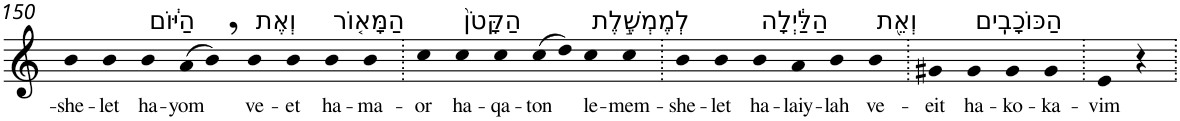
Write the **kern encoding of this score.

**kern	**text
*part1	*part1
*staff1	*staff1
*I"Piano	*
*I'Pno	*
!!LO:PB:g=z
*clefG2	*
*k[]	*
=150	=150
!	!LO:LY:b
4b	-she-
!	!LO:LY:b
4b	-let
!LO:TX:a:t=הַיּ֔וֹם	!
!	!LO:LY:b
4b	ha-
!	!LO:LY:b
(>8a	-yom
8b,)	.
!LO:TX:a:t=וְאֶת	!
!	!LO:LY:b
4b	ve-
!	!LO:LY:b
4b	-et
!LO:TX:a:t=הַמָּא֤וֹר	!
!	!LO:LY:b
4b	ha-
!	!LO:LY:b
4b	-ma-
=151.	=151.
!	!LO:LY:b
4cc	-or
!LO:TX:a:t=הַקָּטֹן֙	!
!	!LO:LY:b
4cc	ha-
!	!LO:LY:b
4cc	-qa-
!	!LO:LY:b
(>8cc	-ton
8dd)	.
!LO:TX:a:t=לְמֶמְשֶׁ֣לֶת	!
!	!LO:LY:b
4cc	le-
!	!LO:LY:b
4cc	-mem-
=152.	=152.
!	!LO:LY:b
4b	-she-
!	!LO:LY:b
4b	-let
!LO:TX:a:t=הַלַּ֔יְלָה	!
!	!LO:LY:b
4b	ha-
!	!LO:LY:b
4a	-laiy-
!	!LO:LY:b
4b	-lah
!LO:TX:a:t=וְאֵ֖ת	!
!	!LO:LY:b
4b	ve-
=153.	=153.
!	!LO:LY:b
4g#X	-eit
!LO:TX:a:t=הַכּוֹכָבִֽים	!
!	!LO:LY:b
4g#	ha-
!	!LO:LY:b
4g#	-ko-
!	!LO:LY:b
4g#	-ka-
=154.	=154.
!	!LO:LY:b
4e	-vim
4r	.
=.	=.
*-	*-
